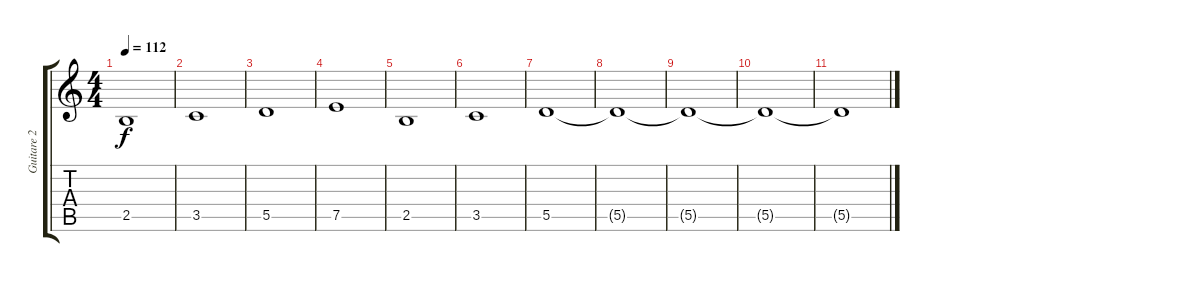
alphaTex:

\track ("Guitare 2" "Guitare 2") {instrument electricguitarclean}
\staff {score tabs}
\tuning (E4 B3 G3 D3 A2 E2) {hide}
\ts (4 4)
\tempo 112
\clef g2
\ks c
2.5.1{dy f} |
3.5.1 |
5.5.1 |
7.5.1 |
2.5.1 |
3.5.1 |
5.5.1 |
5.5{t}.1 |
5.5{t}.1 |
5.5{t}.1 |
5.5{t}.1
